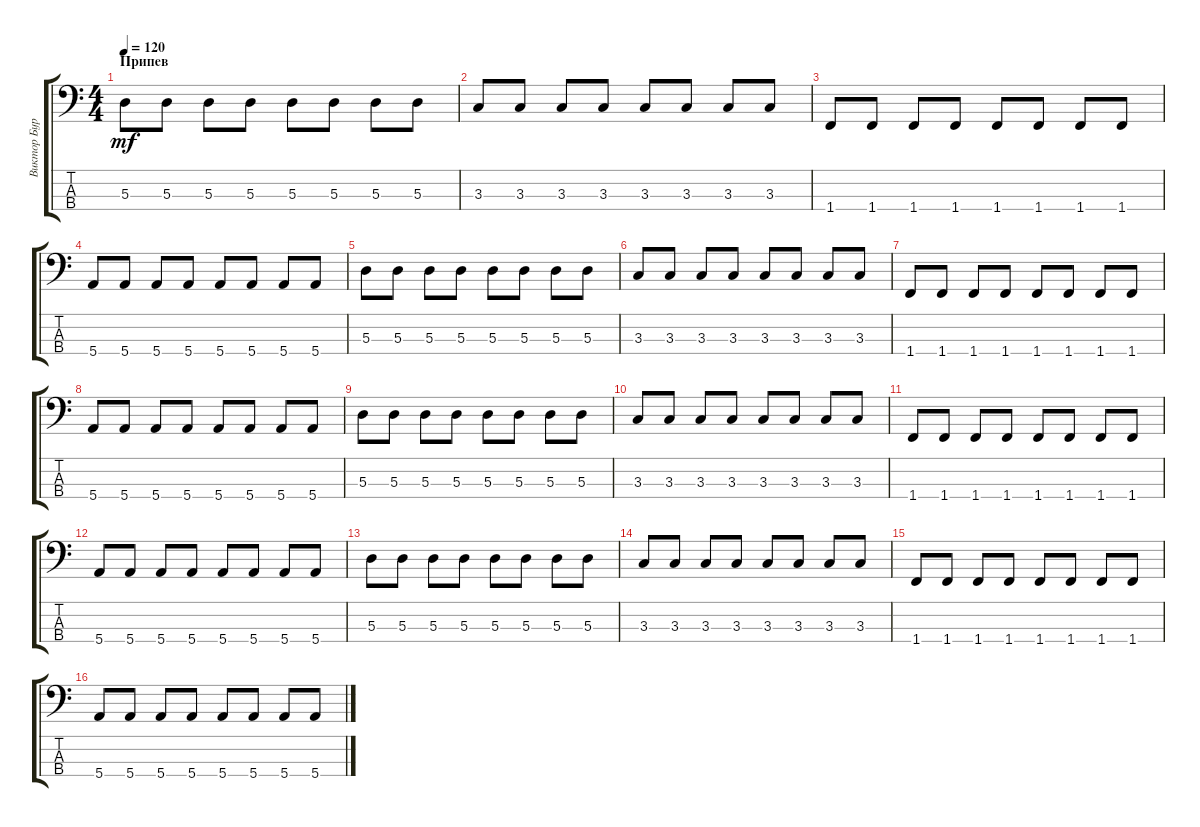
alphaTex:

\track ("Виктор Бурко" "Виктор Бур") {instrument electricbassfinger}
\staff {score tabs}
\tuning (G2 D2 A1 E1) {hide}
\ts (4 4)
\section ("" "Припев")
\tempo 120
\clef f4
\ks c
5.3.8{dy mf} 5.3.8 5.3.8 5.3.8 5.3.8 5.3.8 5.3.8 5.3.8 |
3.3.8 3.3.8 3.3.8 3.3.8 3.3.8 3.3.8 3.3.8 3.3.8 |
1.4.8 1.4.8 1.4.8 1.4.8 1.4.8 1.4.8 1.4.8 1.4.8 |
5.4.8 5.4.8 5.4.8 5.4.8 5.4.8 5.4.8 5.4.8 5.4.8 |
5.3.8 5.3.8 5.3.8 5.3.8 5.3.8 5.3.8 5.3.8 5.3.8 |
3.3.8 3.3.8 3.3.8 3.3.8 3.3.8 3.3.8 3.3.8 3.3.8 |
1.4.8 1.4.8 1.4.8 1.4.8 1.4.8 1.4.8 1.4.8 1.4.8 |
5.4.8 5.4.8 5.4.8 5.4.8 5.4.8 5.4.8 5.4.8 5.4.8 |
5.3.8 5.3.8 5.3.8 5.3.8 5.3.8 5.3.8 5.3.8 5.3.8 |
3.3.8 3.3.8 3.3.8 3.3.8 3.3.8 3.3.8 3.3.8 3.3.8 |
1.4.8 1.4.8 1.4.8 1.4.8 1.4.8 1.4.8 1.4.8 1.4.8 |
5.4.8 5.4.8 5.4.8 5.4.8 5.4.8 5.4.8 5.4.8 5.4.8 |
5.3.8 5.3.8 5.3.8 5.3.8 5.3.8 5.3.8 5.3.8 5.3.8 |
3.3.8 3.3.8 3.3.8 3.3.8 3.3.8 3.3.8 3.3.8 3.3.8 |
1.4.8 1.4.8 1.4.8 1.4.8 1.4.8 1.4.8 1.4.8 1.4.8 |
5.4.8 5.4.8 5.4.8 5.4.8 5.4.8 5.4.8 5.4.8 5.4.8
